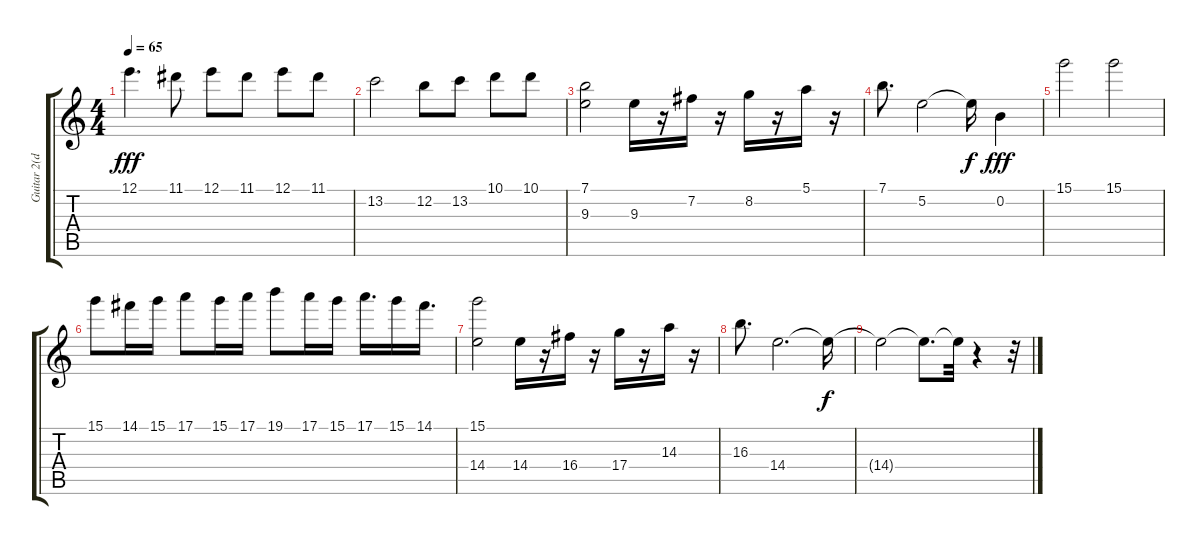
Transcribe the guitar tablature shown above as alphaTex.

\track ("Guitar 2(distortion)" "Guitar 2(d") {instrument distortionguitar}
\staff {score tabs}
\tuning (E4 B3 G3 D3 A2 E2) {hide}
\ts (4 4)
\tempo 65
\clef g2
\ks c
12.1.4{d dy fff} 11.1.8 12.1.8 11.1.8 12.1.8 11.1.8 |
13.2.2 12.2.8 13.2.8 10.1.8 10.1.8 |
(7.1 9.3).2 9.3.16 r.16 7.2.16 r.16 8.2.16 r.16 5.1.16 r.16 |
7.1.8{d} 5.2.2 5.2{t}.16{dy f} 0.2.4{dy fff} |
15.1.2{volume 12} 15.1.2 |
15.1.8{volume 11} 14.1.16 15.1.16 17.1.8 15.1.16 17.1.16 19.1.8 17.1.16 15.1.16{volume 10} 17.1.16{d} 15.1.16 14.1.16{d} |
(15.1 14.4).2 14.4.16 r.16 16.4.16{volume 9} r.16 17.4.16 r.16 14.3.16 r.16 |
16.3.8{d} 14.4.2{d volume 8} 14.4{t}.16{dy f} |
14.4{t}.2 14.4{t}.8{d} 14.4{t}.32 r.4 r.32
